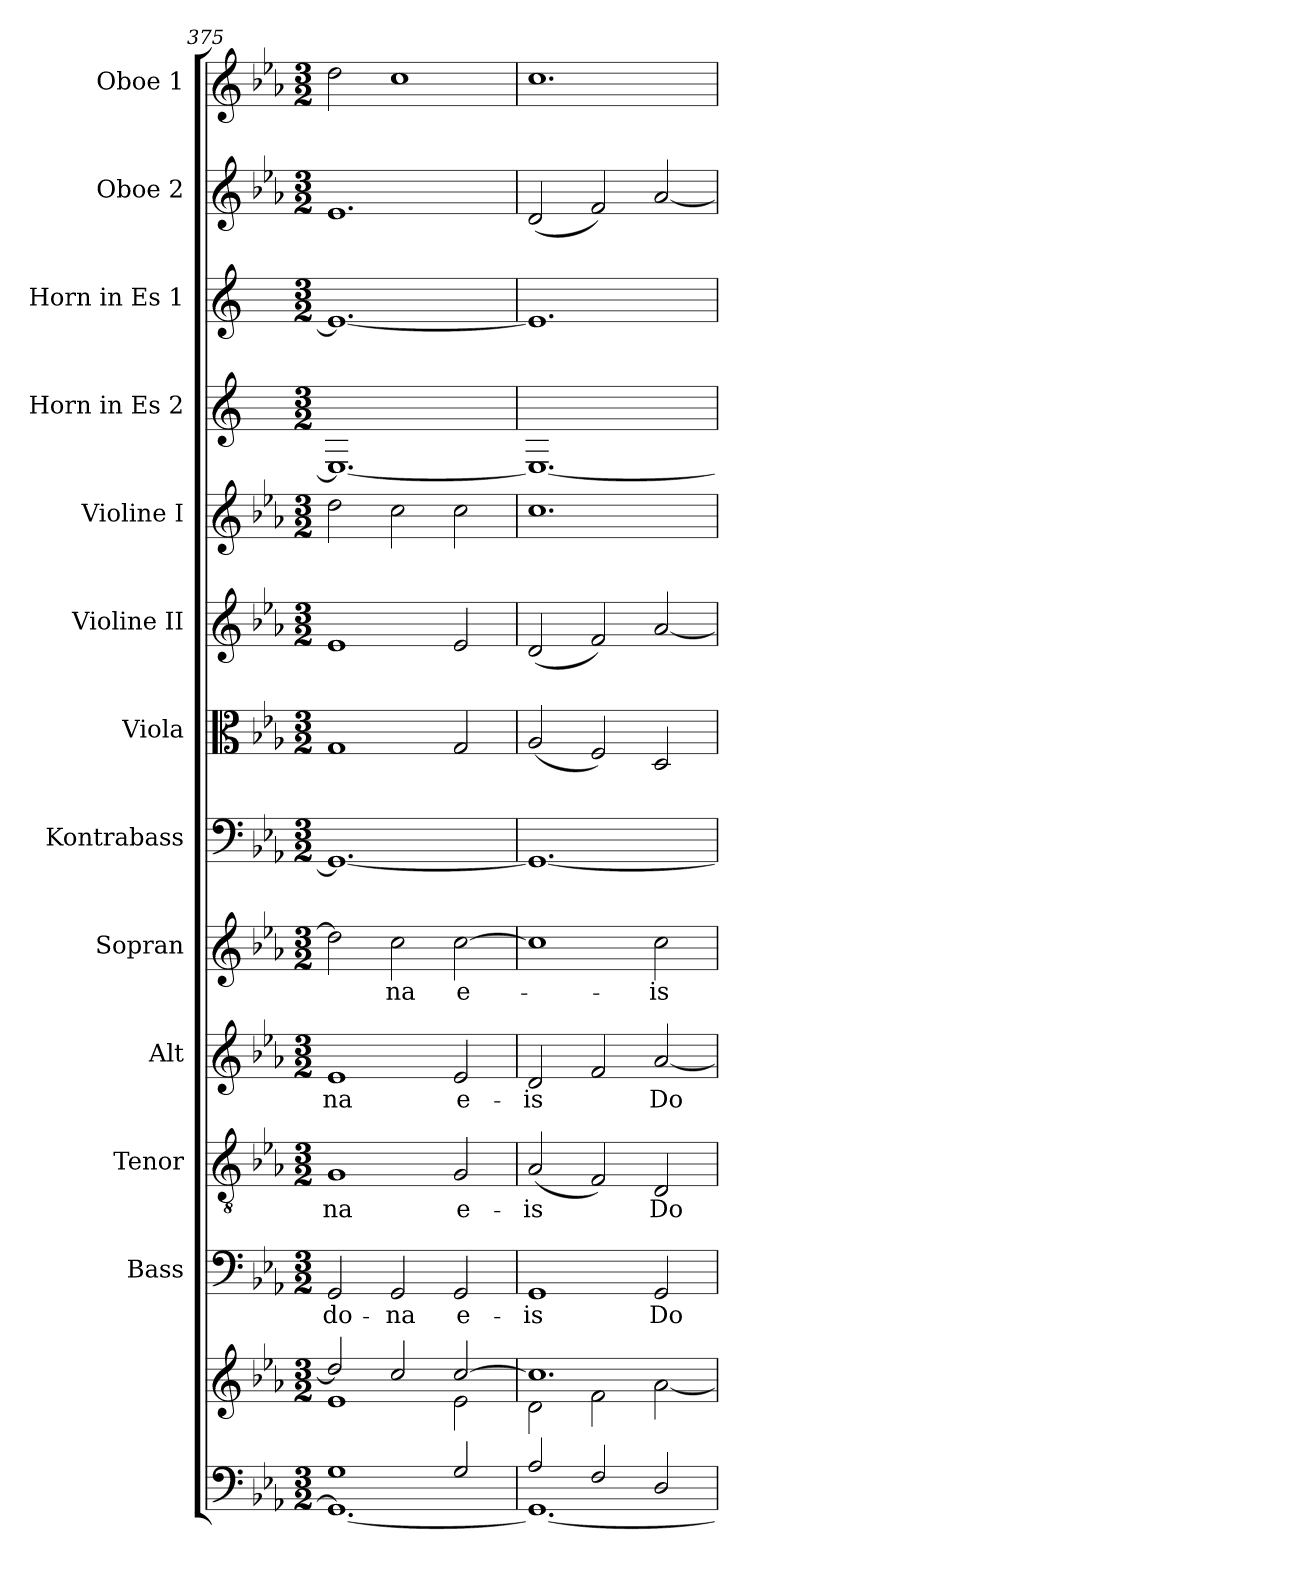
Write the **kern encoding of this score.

**kern	**kern	**kern	**text	**kern	**text	**kern	**text	**kern	**text	**kern	**kern	**kern	**kern	**kern	**kern	**kern	**kern
*part13	*part13	*part12	*part12	*part11	*part11	*part10	*part10	*part9	*part9	*part8	*part7	*part6	*part5	*part4	*part3	*part2	*part1
*staff14	*staff13	*staff12	*staff12	*staff11	*staff11	*staff10	*staff10	*staff9	*staff9	*staff8	*staff7	*staff6	*staff5	*staff4	*staff3	*staff2	*staff1
*	*	*I"Bass	*	*I"Tenor	*	*I"Alt	*	*I"Sopran	*	*I"Kontrabass	*I"Viola	*I"Violine II	*I"Violine I	*I"Horn in Es 2	*I"Horn in Es 1	*I"Oboe 2	*I"Oboe 1
*	*	*I'B.	*	*I'T.	*	*I'A.	*	*I'S.	*	*I'Kb.	*I'Vla.	*I'Vl. II	*I'Vl. I	*I'Hr. 2	*I'Hr. 1	*I'Ob. 2	*I'Ob. 1
*clefF4	*clefG2	*clefF4	*	*clefGv2	*	*clefG2	*	*clefG2	*	*clefF4	*clefC3	*clefG2	*clefG2	*clefG2	*clefG2	*clefG2	*clefG2
*	*	*	*	*	*	*	*	*	*	*ITrd7c12	*	*	*	*ITrd5c9	*ITrd5c9	*	*
*k[b-e-a-]	*k[b-e-a-]	*k[b-e-a-]	*	*k[b-e-a-]	*	*k[b-e-a-]	*	*k[b-e-a-]	*	*k[b-e-a-]	*k[b-e-a-]	*k[b-e-a-]	*k[b-e-a-]	*k[b-e-a-]	*k[b-e-a-]	*k[b-e-a-]	*k[b-e-a-]
*E-:	*E-:	*E-:	*	*E-:	*	*E-:	*	*E-:	*	*E-:	*E-:	*E-:	*E-:	*E-:	*E-:	*E-:	*E-:
*M3/2	*M3/2	*M3/2	*	*M3/2	*	*M3/2	*	*M3/2	*	*M3/2	*M3/2	*M3/2	*M3/2	*M3/2	*M3/2	*M3/2	*M3/2
=375	=375	=375	=375	=375	=375	=375	=375	=375	=375	=375	=375	=375	=375	=375	=375	=375	=375
*^	*^	*	*	*	*	*	*	*	*	*	*	*	*	*	*	*	*
!	!	!	!	!	!LO:LY:b	!	!LO:LY:b	!	!LO:LY:b	!	!	!	!	!	!	!	!	!	!
1G	1.GG_	2dd/]	1e-	2GG/	do-	1G	-na	1e-	-na	2dd\]	.	1.GGG_	1G	1e-	2dd\	1.GG_	1.G_	1.e-	2dd\
!	!	!	!	!	!LO:LY:b	!	!	!	!	!	!LO:LY:b	!	!	!	!	!	!	!	!
.	.	2cc/	.	2GG/	-na	.	.	.	.	2cc\	-na	.	.	.	2cc\	.	.	.	1cc
!	!	!	!	!	!LO:LY:b	!	!LO:LY:b	!	!LO:LY:b	!	!LO:LY:b	!	!	!	!	!	!	!	!
2G/	.	[>2cc/	2e-\	2GG/	e-	2G/	e-	2e-/	e-	[2cc\	e-	.	2G/	2e-/	2cc\	.	.	.	.
=376	=376	=376	=376	=376	=376	=376	=376	=376	=376	=376	=376	=376	=376	=376	=376	=376	=376	=376	=376
!	!	!	!	!	!LO:LY:b	!	!LO:LY:b	!	!LO:LY:b	!	!	!	!	!	!	!	!	!	!
2A-/	1.GG_	1.cc]	2d\	1GG	-is	(<2A-/	-is	2d/	-is	1cc]	.	1.GGG_	(<2A-/	(<2d/	1.cc	1.GG_	1.G]	(<2d/	1.cc
2F/	.	.	2f\	.	.	2F/)	.	2f/	.	.	.	.	2F/)	2f/)	.	.	.	2f/)	.
!	!	!	!	!	!LO:LY:b	!	!LO:LY:b	!	!LO:LY:b	!	!LO:LY:b	!	!	!	!	!	!	!	!
2D/	.	.	[<2a-\	2GG/	Do-	2D/	Do-	[2a-/	Do-	2cc\	-is	.	2D/	[2a-/	.	.	.	[2a-/	.
*v	*v	*	*	*	*	*	*	*	*	*	*	*	*	*	*	*	*	*	*
*	*v	*v	*	*	*	*	*	*	*	*	*	*	*	*	*	*	*	*
=	=	=	=	=	=	=	=	=	=	=	=	=	=	=	=	=	=
*-	*-	*-	*-	*-	*-	*-	*-	*-	*-	*-	*-	*-	*-	*-	*-	*-	*-
